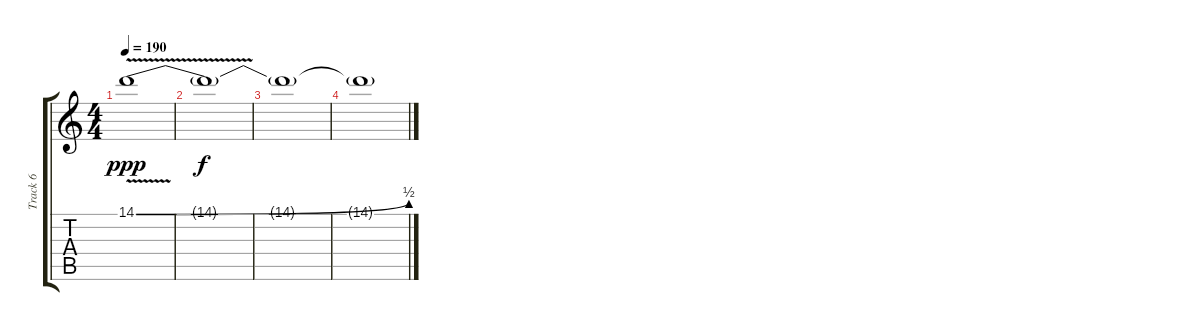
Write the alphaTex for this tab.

\track ("Track 6" "Track 6") {instrument distortionguitar}
\staff {score tabs}
\tuning (C4 G3 Eb3 Bb2 F2 C2) {hide}
\ts (4 4)
\tempo 190
\clef g2
\ks c
14.1{be (bend 0 0 60 2) v}.1{dy ppp} |
14.1{t}.1{dy f} |
14.1{t}.1 |
14.1{t}.1
